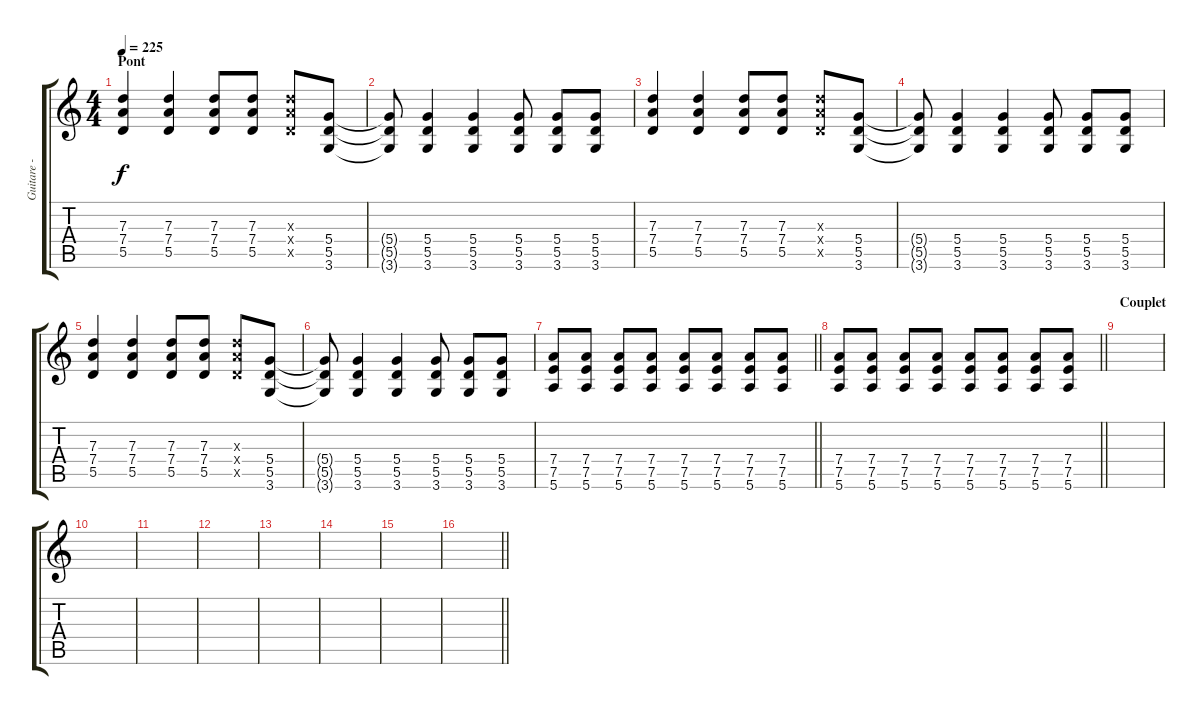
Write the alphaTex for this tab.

\track ("Guitare - Till  - Clean" "Guitare - ") {instrument electricguitarclean}
\staff {score tabs}
\tuning (E4 B3 G3 D3 A2 E2) {hide}
\ts (4 4)
\section ("" "Pont")
\tempo 225
\clef g2
\ks c
(7.3 7.4 5.5).4{dy f} (7.3 7.4 5.5).4 (7.3 7.4 5.5).8 (7.3 7.4 5.5).8 (7.3{x} 7.4{x} 5.5{x}).8 (5.4 5.5 3.6).8 |
(5.4{t} 5.5{t} 3.6{t}).8 (5.4 5.5 3.6).4 (5.4 5.5 3.6).4 (5.4 5.5 3.6).8 (5.4 5.5 3.6).8 (5.4 5.5 3.6).8 |
(7.3 7.4 5.5).4 (7.3 7.4 5.5).4 (7.3 7.4 5.5).8 (7.3 7.4 5.5).8 (7.3{x} 7.4{x} 5.5{x}).8 (5.4 5.5 3.6).8 |
(5.4{t} 5.5{t} 3.6{t}).8 (5.4 5.5 3.6).4 (5.4 5.5 3.6).4 (5.4 5.5 3.6).8 (5.4 5.5 3.6).8 (5.4 5.5 3.6).8 |
(7.3 7.4 5.5).4 (7.3 7.4 5.5).4 (7.3 7.4 5.5).8 (7.3 7.4 5.5).8 (7.3{x} 7.4{x} 5.5{x}).8 (5.4 5.5 3.6).8 |
(5.4{t} 5.5{t} 3.6{t}).8 (5.4 5.5 3.6).4 (5.4 5.5 3.6).4 (5.4 5.5 3.6).8 (5.4 5.5 3.6).8 (5.4 5.5 3.6).8 |
\barLineRight lightlight
(7.4 7.5 5.6).8 (7.4 7.5 5.6).8 (7.4 7.5 5.6).8 (7.4 7.5 5.6).8 (7.4 7.5 5.6).8 (7.4 7.5 5.6).8 (7.4 7.5 5.6).8 (7.4 7.5 5.6).8 |
\barLineRight lightlight
(7.4 7.5 5.6).8 (7.4 7.5 5.6).8 (7.4 7.5 5.6).8 (7.4 7.5 5.6).8 (7.4 7.5 5.6).8 (7.4 7.5 5.6).8 (7.4 7.5 5.6).8 (7.4 7.5 5.6).8 |
\section ("" "Couplet")
|
|
|
|
|
|
|
\barLineRight lightlight
